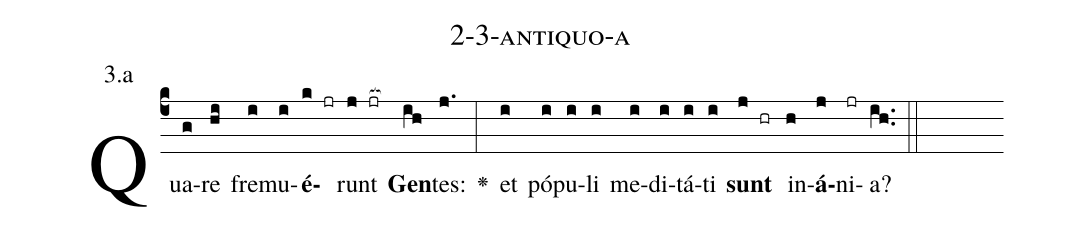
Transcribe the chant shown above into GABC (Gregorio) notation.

name: 2-3-antiquo-a;
annotation: 3.a;
%%
(c4)Qua(g)re(hi) fre(i)mu(i)<b>é</b>(k jr)runt(j jr[ocb:1{]) <b>Gen</b>(ih[ocb:0}])tes:(j.) <v>\greheightstar</v>(:) et(i) pó(i)pu(i)li(i) me(i)di(i)tá(i)ti(i) <b>sunt</b>(j hr) in(h)<b>á</b>(j)ni(jr)a?(ih..) (::)


%E(i) u(i) o(j) u(h) a(j) e.(ih..) (::)
